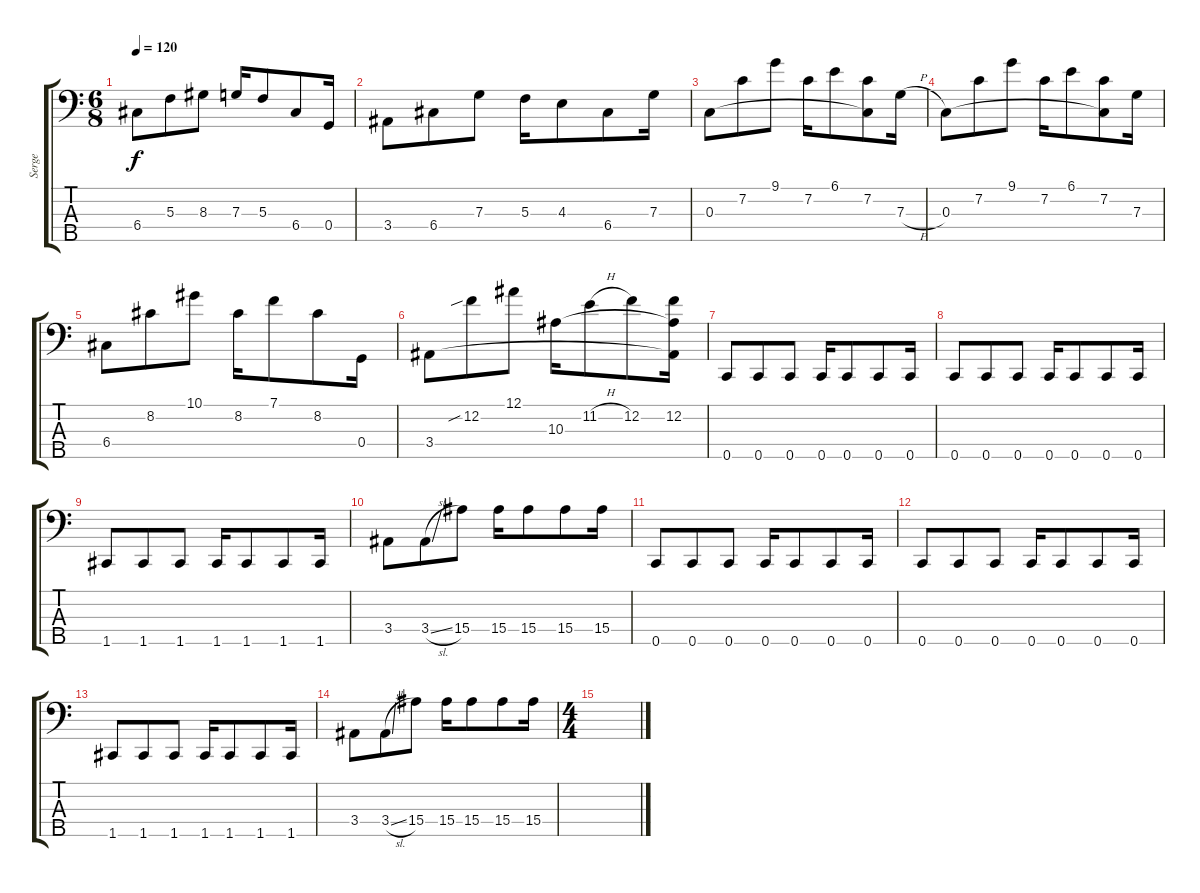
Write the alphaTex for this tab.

\track ("Serge" "Serge") {instrument electricbasspick}
\staff {score tabs}
\tuning (Bb2 F2 C2 G1 C1) {hide}
\ts (6 8)
\tempo 120
\clef f4
\ks c
6.4.8{dy f} 5.3.8 8.3.8 7.3.16 5.3.8 6.4.8 0.4.16 |
3.4.8 6.4.8 7.3.8 5.3.16 4.3.8 6.4.8 7.3.16 |
0.3.8 7.2.8 9.1.8 7.2.16 6.1.8 (7.2 0.3{t}).8 7.3{h}.16 |
0.3.8 7.2.8 9.1.8 7.2.16 6.1.8 (7.2 0.3{t}).8 7.3.16 |
6.4.8 8.2.8 10.1.8 8.2.16 7.1.8 8.2.8 0.4.16 |
3.4.8 12.2{sib}.8 12.1.8 10.3.16 11.2{h}.8 12.2.8 (12.2 10.3{t} 3.4{t}).16 |
0.5.8 0.5.8 0.5.8 0.5.16 0.5.8 0.5.8 0.5.16 |
0.5.8 0.5.8 0.5.8 0.5.16 0.5.8 0.5.8 0.5.16 |
1.5.8 1.5.8 1.5.8 1.5.16 1.5.8 1.5.8 1.5.16 |
3.4.8 3.4{sl}.8 15.4.8 15.4.16 15.4.8 15.4.8 15.4.16 |
0.5.8 0.5.8 0.5.8 0.5.16 0.5.8 0.5.8 0.5.16 |
0.5.8 0.5.8 0.5.8 0.5.16 0.5.8 0.5.8 0.5.16 |
1.5.8 1.5.8 1.5.8 1.5.16 1.5.8 1.5.8 1.5.16 |
3.4.8 3.4{sl}.8 15.4.8 15.4.16 15.4.8 15.4.8 15.4.16 |
\ts (4 4)
